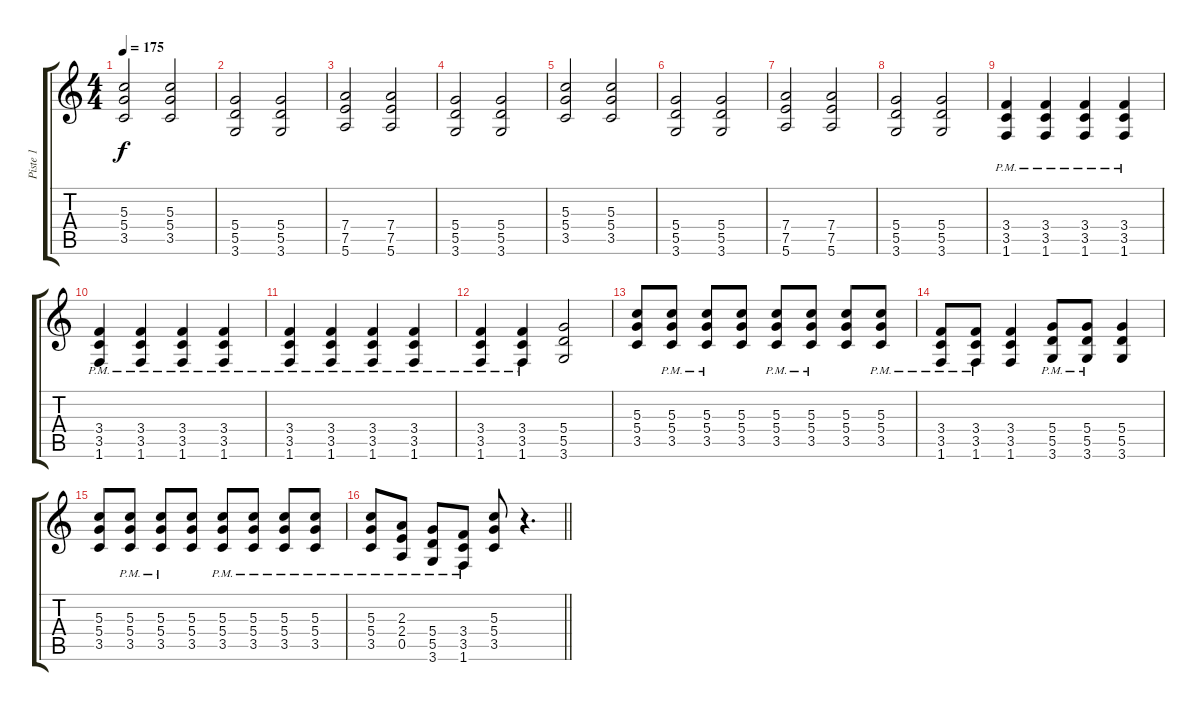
\track ("Piste 1" "Piste 1") {instrument distortionguitar}
\staff {score tabs}
\tuning (E4 B3 G3 D3 A2 E2) {hide}
\ts (4 4)
\tempo 175
\clef g2
\ks c
(5.3 5.4 3.5).2{dy f} (5.3 5.4 3.5).2 |
(5.4 5.5 3.6).2 (5.4 5.5 3.6).2 |
(7.4 7.5 5.6).2 (7.4 7.5 5.6).2 |
(5.4 5.5 3.6).2 (5.4 5.5 3.6).2 |
(5.3 5.4 3.5).2 (5.3 5.4 3.5).2 |
(5.4 5.5 3.6).2 (5.4 5.5 3.6).2 |
(7.4 7.5 5.6).2 (7.4 7.5 5.6).2 |
(5.4 5.5 3.6).2 (5.4 5.5 3.6).2 |
(3.4{pm} 3.5{pm} 1.6{pm}).4 (3.4{pm} 3.5{pm} 1.6{pm}).4 (3.4{pm} 3.5{pm} 1.6{pm}).4 (3.4{pm} 3.5{pm} 1.6{pm}).4 |
(3.4{pm} 3.5{pm} 1.6{pm}).4 (3.4{pm} 3.5{pm} 1.6{pm}).4 (3.4{pm} 3.5{pm} 1.6{pm}).4 (3.4{pm} 3.5{pm} 1.6{pm}).4 |
(3.4{pm} 3.5{pm} 1.6{pm}).4 (3.4{pm} 3.5{pm} 1.6{pm}).4 (3.4{pm} 3.5{pm} 1.6{pm}).4 (3.4{pm} 3.5{pm} 1.6{pm}).4 |
(3.4{pm} 3.5{pm} 1.6{pm}).4 (3.4{pm} 3.5{pm} 1.6{pm}).4 (5.4 5.5 3.6).2 |
(5.3 5.4 3.5).8 (5.3{pm} 5.4{pm} 3.5{pm}).8 (5.3{pm} 5.4{pm} 3.5{pm}).8 (5.3 5.4 3.5).8 (5.3{pm} 5.4{pm} 3.5{pm}).8 (5.3{pm} 5.4{pm} 3.5{pm}).8 (5.3 5.4 3.5).8 (5.3{pm} 5.4{pm} 3.5{pm}).8 |
(3.4{pm} 3.5{pm} 1.6{pm}).8 (3.4{pm} 3.5{pm} 1.6{pm}).8 (3.4 3.5 1.6).4 (5.4{pm} 5.5{pm} 3.6{pm}).8 (5.4{pm} 5.5{pm} 3.6{pm}).8 (5.4 5.5 3.6).4 |
(5.3 5.4 3.5).8 (5.3{pm} 5.4{pm} 3.5{pm}).8 (5.3{pm} 5.4{pm} 3.5{pm}).8 (5.3 5.4 3.5).8 (5.3{pm} 5.4{pm} 3.5{pm}).8 (5.3{pm} 5.4{pm} 3.5{pm}).8 (5.3{pm} 5.4{pm} 3.5{pm}).8 (5.3{pm} 5.4{pm} 3.5{pm}).8 |
\barLineRight lightlight
(5.3{pm} 5.4{pm} 3.5{pm}).8 (2.3{pm} 2.4{pm} 0.5{pm}).8 (5.4{pm} 5.5{pm} 3.6{pm}).8 (3.4{pm} 3.5{pm} 1.6{pm}).8 (5.3 5.4 3.5).8 r.4{d}
